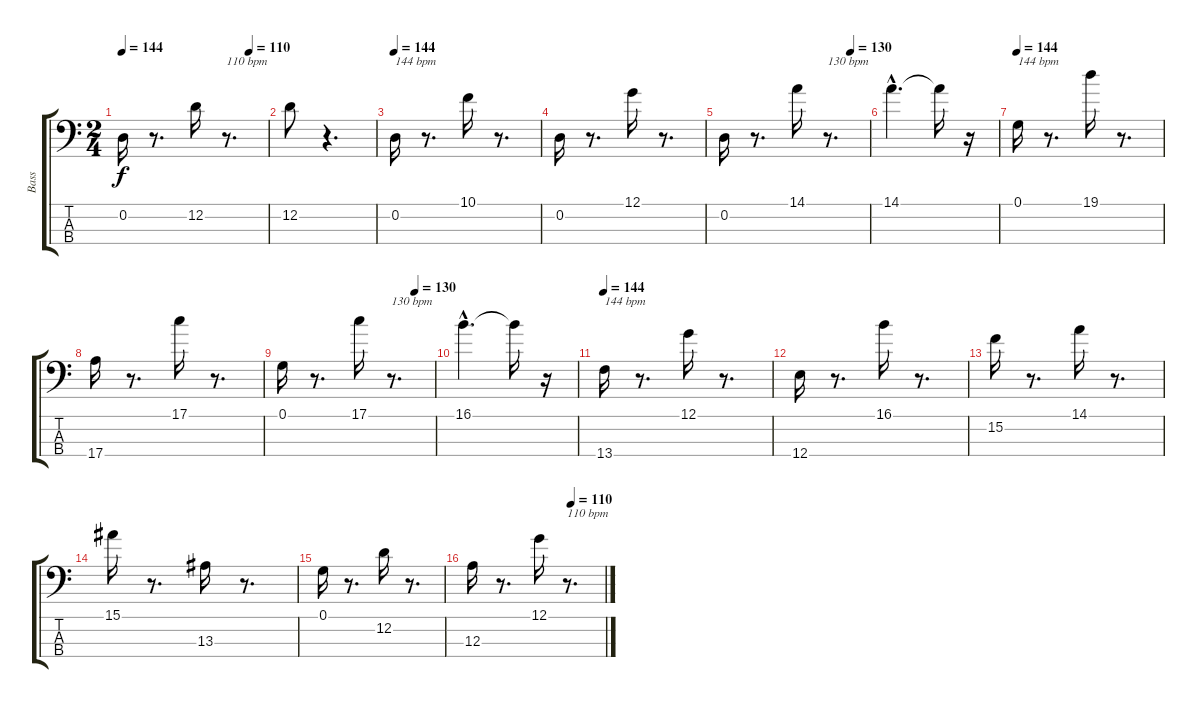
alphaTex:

\track ("Bass" "Bass") {instrument acousticbass}
\staff {score tabs}
\tuning (G2 D2 A1 E1) {hide}
\ts (2 4)
\tempo 144
\tempo (110 0.875)
\clef f4
\ks c
0.2.16{dy f} r.8{d} 12.2.16 r.8{d txt "110 bpm"} |
12.2.8 r.4{d} |
\tempo 144
0.2.16{txt "144 bpm"} r.8{d} 10.1.16 r.8{d} |
0.2.16 r.8{d} 12.1.16 r.8{d} |
\tempo (130 0.875)
0.2.16 r.8{d} 14.1.16 r.8{d txt "130 bpm"} |
14.1{hac}.4{d} 14.1{t}.16 r.16 |
\tempo 144
0.1.16{txt "144 bpm"} r.8{d} 19.1.16 r.8{d} |
17.4.16 r.8{d} 17.1.16 r.8{d} |
\tempo (130 0.875)
0.1.16 r.8{d} 17.1.16 r.8{d txt "130 bpm"} |
16.1{hac}.4{d} 16.1{t}.16 r.16 |
\tempo 144
13.4.16{txt "144 bpm"} r.8{d} 12.1.16 r.8{d} |
12.4.16 r.8{d} 16.1.16 r.8{d} |
15.2.16 r.8{d} 14.1.16 r.8{d} |
15.1.16 r.8{d} 13.3.16 r.8{d} |
0.1.16 r.8{d} 12.2.16 r.8{d} |
\tempo (110 0.75)
12.3.16 r.8{d} 12.1.16 r.8{d txt "110 bpm"}
